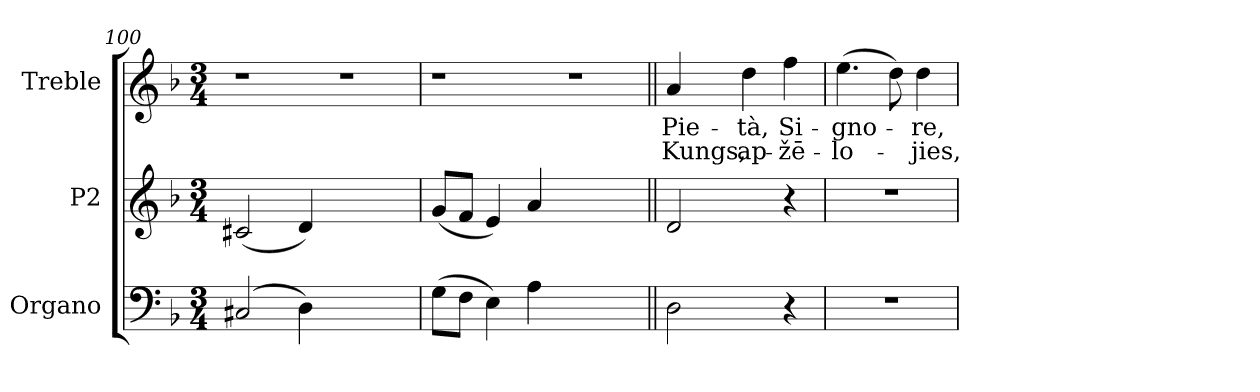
**kern	**kern	**kern	**text	**text
*part3	*part2	*part1	*part1	*part1
*staff3	*staff2	*staff1	*staff1	*staff1
*I"Organo	*I"P2	*I"Treble	*	*
*clefF4	*clefG2	*clefG2	*	*
*k[b-]	*k[b-]	*k[b-]	*	*
*d:	*d:	*d:	*	*
*M3/4	*M3/4	*M3/4	*	*
=100	=100	=100	=100	=100
!	!	!LO:N:vis=1	!	!
(2C#Xi/	(2c#Xi/	2.r	.	.
4Di\)	4di/)	.	.	.
!	!	!LO:N:vis=1	!	!
2.ryy	2.ryy	2.r	.	.
=101	=101	=101	=101	=101
!	!	!LO:N:vis=1	!	!
(8Gi\L	(8gi/L	2.r	.	.
8Fi\J	8fi/J	.	.	.
4Ei\)	4ei/)	.	.	.
4Ai\	4ai/	.	.	.
!	!	!LO:N:vis=1	!	!
2.ryy	2.ryy	2.r	.	.
=102||	=102||	=102||	=102||	=102||
!	!	!	!LO:LY:b:color=#000000	!LO:LY:b:color=#000000
2Di\	2di/	4ai/	Pie-	Kungs,
!	!	!	!LO:LY:b:color=#000000	!LO:LY:b:color=#000000
.	.	4ddi\	-tà,	ap-
!	!	!	!LO:LY:b:color=#000000	!LO:LY:b:color=#000000
4r	4r	4ffi\	-Si-	-žē-
=103	=103	=103	=103	=103
!LO:N:vis=1	!LO:N:vis=1	!	!	!
!	!	!	!LO:LY:b:color=#000000	!LO:LY:b:color=#000000
2.r	2.r	(4.eei\	-gno-	-lo-
.	.	8ddi\)	.	.
!	!	!	!LO:LY:b:color=#000000	!LO:LY:b:color=#000000
.	.	4ddi\	re,	-jies,
=	=	=	=	=
*-	*-	*-	*-	*-
